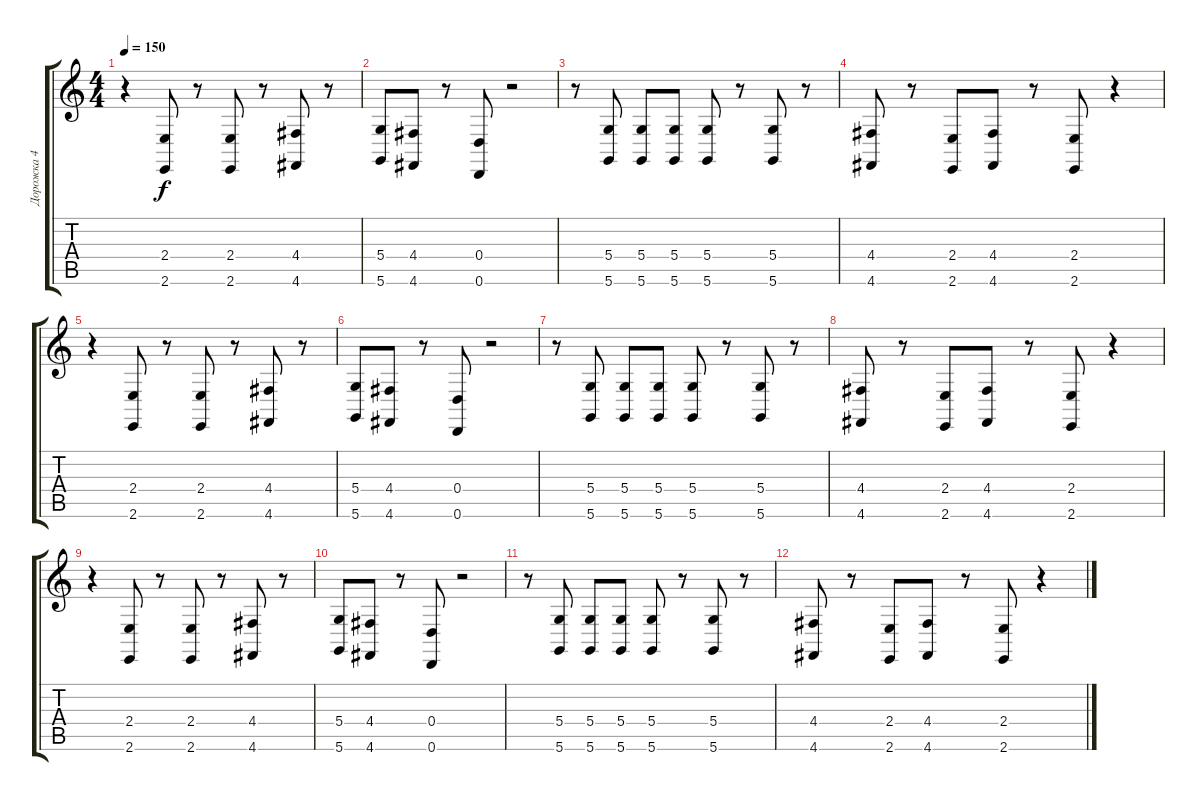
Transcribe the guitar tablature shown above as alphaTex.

\track ("Дорожка 4" "Дорожка 4") {instrument lead2sawtooth}
\staff {score tabs}
\tuning (E4 B3 G3 D3 A2 D2) {hide}
\ts (4 4)
\tempo 150
\clef g2
\ks c
r.4{dy f} (2.4 2.6).8 r.8 (2.4 2.6).8 r.8 (4.4 4.6).8 r.8 |
(5.4 5.6).8 (4.4 4.6).8 r.8 (0.4 0.6).8 r.2 |
r.8 (5.4 5.6).8 (5.4 5.6).8 (5.4 5.6).8 (5.4 5.6).8 r.8 (5.4 5.6).8 r.8 |
(4.4 4.6).8 r.8 (2.4 2.6).8 (4.4 4.6).8 r.8 (2.4 2.6).8 r.4 |
r.4 (2.4 2.6).8 r.8 (2.4 2.6).8 r.8 (4.4 4.6).8 r.8 |
(5.4 5.6).8 (4.4 4.6).8 r.8 (0.4 0.6).8 r.2 |
r.8 (5.4 5.6).8 (5.4 5.6).8 (5.4 5.6).8 (5.4 5.6).8 r.8 (5.4 5.6).8 r.8 |
(4.4 4.6).8 r.8 (2.4 2.6).8 (4.4 4.6).8 r.8 (2.4 2.6).8 r.4 |
r.4 (2.4 2.6).8 r.8 (2.4 2.6).8 r.8 (4.4 4.6).8 r.8 |
(5.4 5.6).8 (4.4 4.6).8 r.8 (0.4 0.6).8 r.2 |
r.8 (5.4 5.6).8 (5.4 5.6).8 (5.4 5.6).8 (5.4 5.6).8 r.8 (5.4 5.6).8 r.8 |
(4.4 4.6).8 r.8 (2.4 2.6).8 (4.4 4.6).8 r.8 (2.4 2.6).8 r.4
